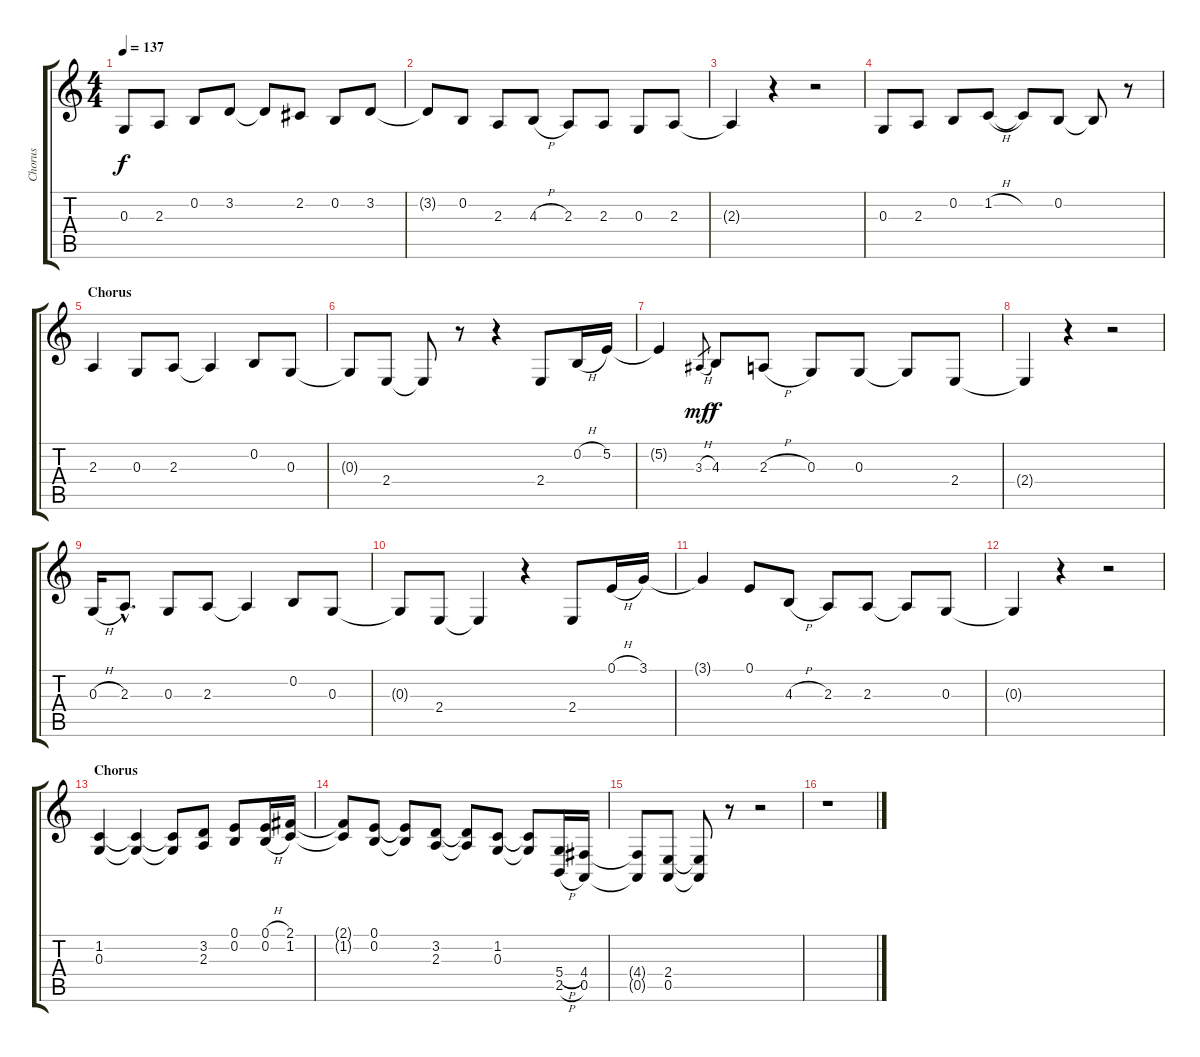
\track ("Chorus" "Chorus") {instrument flute}
\staff {score tabs}
\tuning (E4 B3 G3 D3 A2 E2) {hide}
\ts (4 4)
\tempo 137
\clef g2
\ks c
0.3.8{dy f} 2.3.8 0.2.8 3.2.8 3.2{t}.8 2.2.8 0.2.8 3.2.8 |
3.2{t}.8 0.2.8 2.3.8 4.3{h}.8 2.3.8 2.3.8 0.3.8 2.3.8 |
2.3{t}.4 r.4 r.2 |
0.3.8 2.3.8 0.2.8 1.2{h}.8 1.2{t}.8 0.2.8 0.2{t}.8 r.8 |
\section ("" "Chorus")
2.3.4 0.3.8 2.3.8 2.3{t}.4 0.2.8 0.3.8 |
0.3{t}.8 2.4.8 2.4{t}.8 r.8 r.4 2.4.8 0.2{h}.16 5.2.16 |
5.2{t}.4 3.3{h}.8{gr dy mf} 4.3.8{dy f} 2.3{h}.8 0.3.8 0.3.8 0.3{t}.8 2.4.8 |
2.4{t}.4 r.4 r.2 |
0.3{h}.16 2.3{hac}.8{d} 0.3.8 2.3.8 2.3{t}.4 0.2.8 0.3.8 |
0.3{t}.8 2.4.8 2.4{t}.4 r.4 2.4.8 0.1{h}.16 3.1.16 |
3.1{t}.4 0.1.8 4.3{h}.8 2.3.8 2.3.8 2.3{t}.8 0.3.8 |
0.3{t}.4 r.4 r.2 |
\section ("" "Chorus")
(1.2 0.3).4 (1.2{t} 0.3{t}).4 (1.2{t} 0.3{t}).8 (3.2 2.3).8 (0.1 0.2).8 (0.1{h} 0.2{h}).16 (2.1 1.2).16 |
(2.1{t} 1.2{t}).8 (0.1 0.2).8 (0.1{t} 0.2{t}).8 (3.2 2.3).8 (3.2{t} 2.3{t}).8 (1.2 0.3).8 (1.2{t} 0.3{t}).8 (5.4{h} 2.5{h}).16 (4.4 0.5).16 |
(4.4{t} 0.5{t}).8 (2.4 0.5).8 (2.4{t} 0.5{t}).8 r.8 r.2 |
r.1
